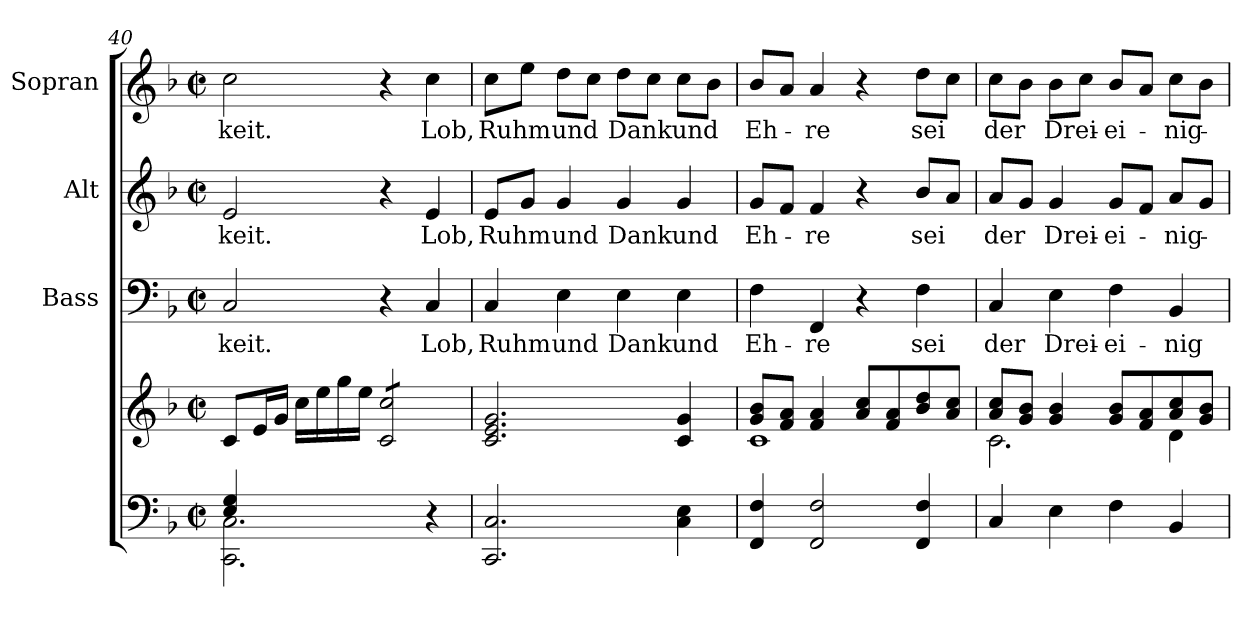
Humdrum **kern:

**kern	**kern	**kern	**text	**kern	**text	**kern	**text
*part4	*part4	*part3	*part3	*part2	*part2	*part1	*part1
*staff5	*staff4	*staff3	*staff3	*staff2	*staff2	*staff1	*staff1
*	*	*I"Bass	*	*I"Alt	*	*I"Sopran	*
*	*	*I'B.	*	*I'A.	*	*I'S.	*
*clefF4	*clefG2	*clefF4	*	*clefG2	*	*clefG2	*
*k[b-]	*k[b-]	*k[b-]	*	*k[b-]	*	*k[b-]	*
*F:	*F:	*F:	*	*F:	*	*F:	*
*M2/2	*M2/2	*M2/2	*	*M2/2	*	*M2/2	*
*met(c|)	*met(c|)	*met(c|)	*	*met(c|)	*	*met(c|)	*
=40	=40	=40	=40	=40	=40	=40	=40
*^	*	*	*	*	*	*	*
!	!	!	!	!LO:LY:b	!	!LO:LY:b	!	!LO:LY:b
4E/ 4G/	2.CC\ 2.C\	8c/L	2C/	-keit.	2e/	-keit.	2cc\	-keit.
.	.	16e/L	.	.	.	.	.	.
.	.	16g/JJ	.	.	.	.	.	.
2.ryy	.	16cc\LL	.	.	.	.	.	.
.	.	16ee\	.	.	.	.	.	.
.	.	16gg\	.	.	.	.	.	.
.	.	16ee\JJ	.	.	.	.	.	.
*	*	*tremolo	*	*	*	*	*	*
.	.	8c/ 8cc/L	4r	.	4r	.	4r	.
.	.	8c/ 8cc/	.	.	.	.	.	.
!	!	!	!	!LO:LY:b	!	!LO:LY:b	!	!LO:LY:b
.	4rC	8c/ 8cc/	4C/	Lob,	4e/	Lob,	4cc\	Lob,
.	.	8c/ 8cc/J	.	.	.	.	.	.
*	*	*Xtremolo	*	*	*	*	*	*
!!LO:LB:g=z
=41	=41	=41	=41	=41	=41	=41	=41	=41
!	!	!	!	!LO:LY:b	!	!LO:LY:b	!	!LO:LY:b
*v	*v	*	*	*	*	*	*	*
2.CC/ 2.C/	2.c/ 2.e/ 2.g/	4C/	Ruhm	8e/L	Ruhm	8cc\L	Ruhm
.	.	.	.	8g/J	.	8ee\J	.
!	!	!	!LO:LY:b	!	!LO:LY:b	!	!LO:LY:b
.	.	4E\	und	4g/	und	8dd\L	und
.	.	.	.	.	.	8cc\J	.
!	!	!	!LO:LY:b	!	!LO:LY:b	!	!LO:LY:b
.	.	4E\	Dank	4g/	Dank	8dd\L	Dank
.	.	.	.	.	.	8cc\J	.
!	!	!	!LO:LY:b	!	!LO:LY:b	!	!LO:LY:b
4C\ 4E\	4c/ 4g/	4E\	und	4g/	und	8cc\L	und
.	.	.	.	.	.	8b-\J	.
=42	=42	=42	=42	=42	=42	=42	=42
*	*^	*	*	*	*	*	*
!	!	!	!	!LO:LY:b	!	!LO:LY:b	!	!LO:LY:b
4FF/ 4F/	8g/ 8b-/L	1c	4F\	Eh-	8g/L	Eh-	8b-/L	Eh-
.	8f/ 8a/J	.	.	.	8f/J	.	8a/J	.
!	!	!	!	!LO:LY:b	!	!LO:LY:b	!	!LO:LY:b
2FF/ 2F/	4f/ 4a/	.	4FF/	-re	4f/	-re	4a/	-re
.	8a/ 8cc/L	.	4r	.	4r	.	4r	.
.	8f/ 8a/	.	.	.	.	.	.	.
!	!	!	!	!LO:LY:b	!	!LO:LY:b	!	!LO:LY:b
4FF/ 4F/	8b-/ 8dd/	.	4F\	sei	8b-/L	sei	8dd\L	sei
.	8a/ 8cc/J	.	.	.	8a/J	.	8cc\J	.
=43	=43	=43	=43	=43	=43	=43	=43	=43
!	!	!	!	!LO:LY:b	!	!LO:LY:b	!	!LO:LY:b
4C/	8a/ 8cc/L	2.c\	4C/	der	8a/L	der	8cc\L	der
.	8g/ 8b-/J	.	.	.	8g/J	.	8b-\J	.
!	!	!	!	!LO:LY:b	!	!LO:LY:b	!	!LO:LY:b
4E\	4g/ 4b-/	.	4E\	Drei-	4g/	Drei-	8b-\L	Drei-
.	.	.	.	.	.	.	8cc\J	.
!	!	!	!	!LO:LY:b	!	!LO:LY:b	!	!LO:LY:b
4F\	8g/ 8b-/L	.	4F\	-ei-	8g/L	-ei-	8b-/L	-ei-
.	8f/ 8a/	.	.	.	8f/J	.	8a/J	.
!	!	!	!	!LO:LY:b	!	!LO:LY:b	!	!LO:LY:b
4BB-/	8a/ 8cc/	4d\	4BB-/	-nig-	8a/L	-nig-	8cc\L	-nig-
.	8g/ 8b-/J	.	.	.	8g/J	.	8b-\J	.
*	*v	*v	*	*	*	*	*	*
=	=	=	=	=	=	=	=
*-	*-	*-	*-	*-	*-	*-	*-
